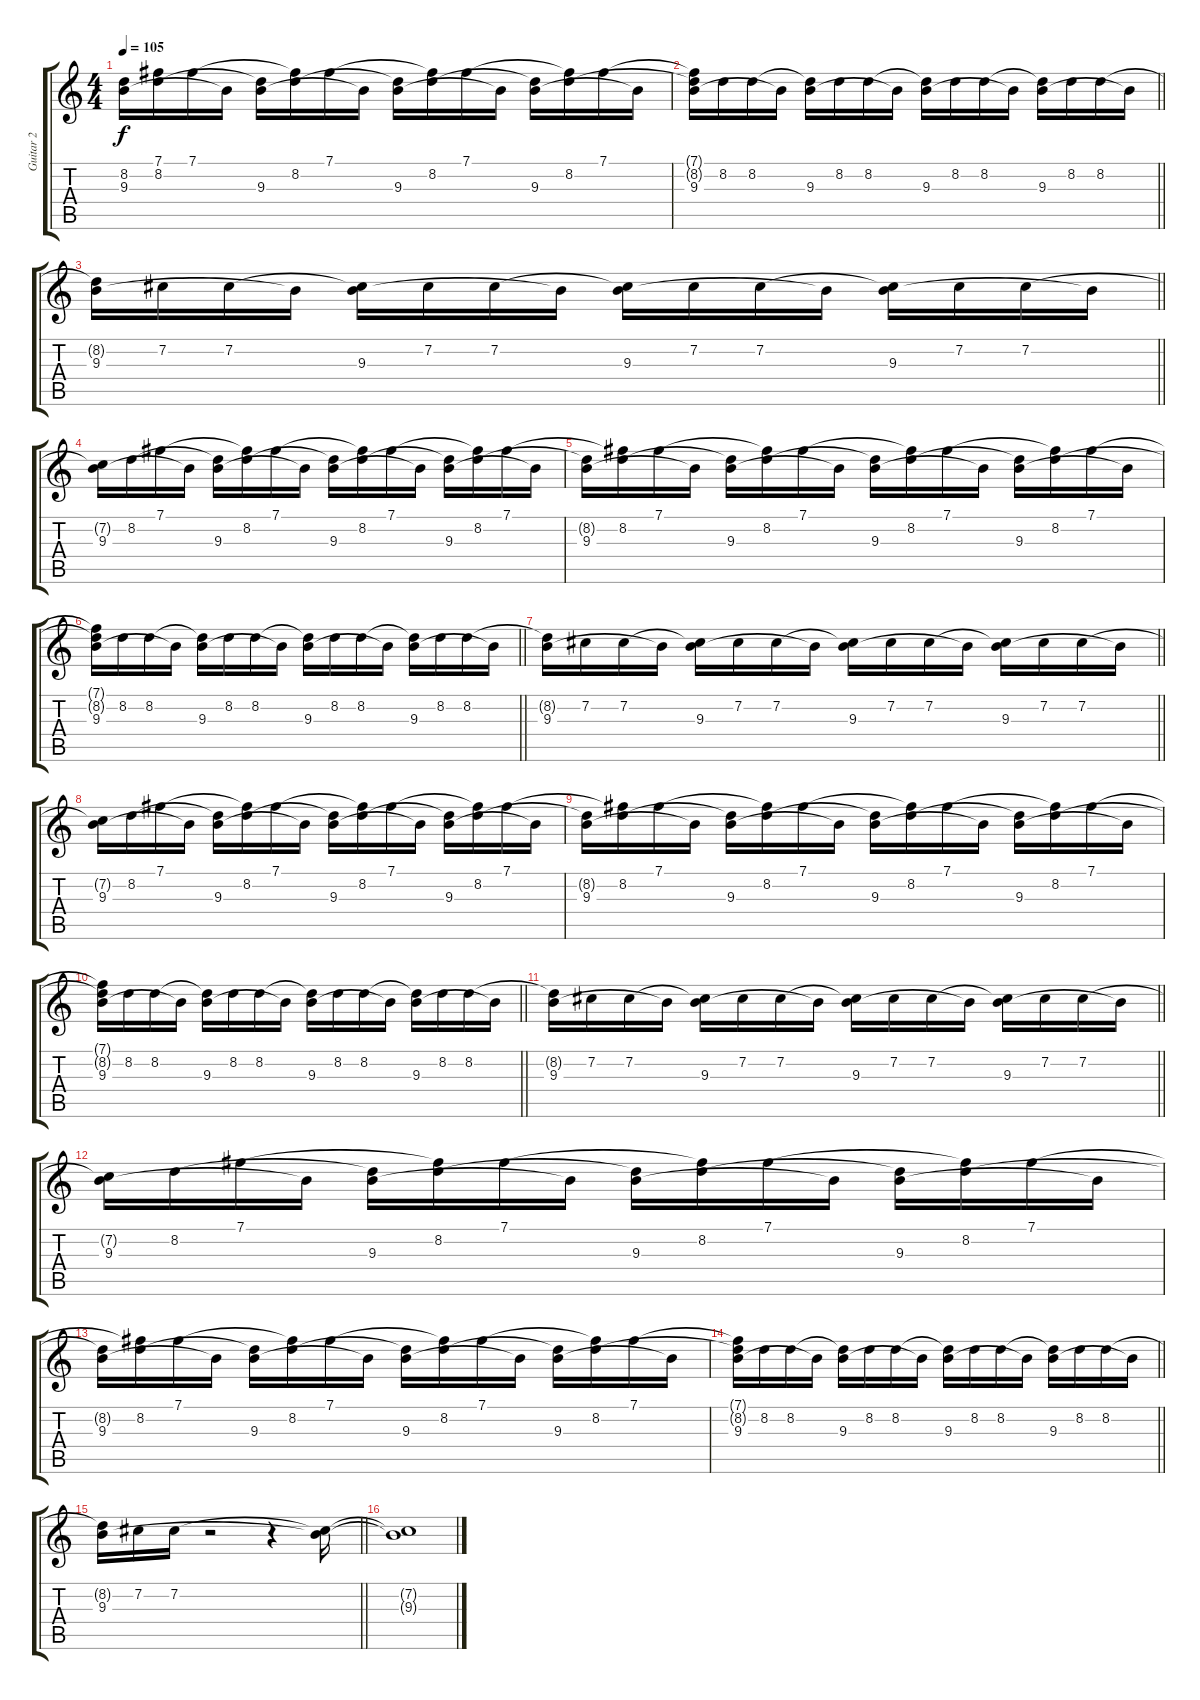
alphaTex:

\track ("Guitar 2" "Guitar 2") {instrument overdrivenguitar}
\staff {score tabs}
\tuning (B3 Gb3 D3 A2 E2 B1) {hide}
\ts (4 4)
\tempo 105
\clef g2
\ks c
(8.2{t} 9.3).16{dy f} (7.1{t} 8.2).16 7.1.16 9.3{t}.16 (8.2{t} 9.3).16 (7.1{t} 8.2).16 7.1.16 9.3{t}.16 (8.2{t} 9.3).16 (7.1{t} 8.2).16 7.1.16 9.3{t}.16 (8.2{t} 9.3).16 (7.1{t} 8.2).16 7.1.16 9.3{t}.16 |
\barLineRight lightlight
(7.1{t} 8.2{t} 9.3).16 8.2.16 8.2.16 9.3{t}.16 (8.2{t} 9.3).16 8.2.16 8.2.16 9.3{t}.16 (8.2{t} 9.3).16 8.2.16 8.2.16 9.3{t}.16 (8.2{t} 9.3).16 8.2.16 8.2.16 9.3{t}.16 |
\barLineRight lightlight
(8.2{t} 9.3).16 7.2.16 7.2.16 9.3{t}.16 (7.2{t} 9.3).16 7.2.16 7.2.16 9.3{t}.16 (7.2{t} 9.3).16 7.2.16 7.2.16 9.3{t}.16 (7.2{t} 9.3).16 7.2.16 7.2.16 9.3{t}.16 |
(7.2{t} 9.3).16 8.2.16 7.1.16 9.3{t}.16 (8.2{t} 9.3).16 (7.1{t} 8.2).16 7.1.16 9.3{t}.16 (8.2{t} 9.3).16 (7.1{t} 8.2).16 7.1.16 9.3{t}.16 (8.2{t} 9.3).16 (7.1{t} 8.2).16 7.1.16 9.3{t}.16 |
(8.2{t} 9.3).16 (7.1{t} 8.2).16 7.1.16 9.3{t}.16 (8.2{t} 9.3).16 (7.1{t} 8.2).16 7.1.16 9.3{t}.16 (8.2{t} 9.3).16 (7.1{t} 8.2).16 7.1.16 9.3{t}.16 (8.2{t} 9.3).16 (7.1{t} 8.2).16 7.1.16 9.3{t}.16 |
\barLineRight lightlight
(7.1{t} 8.2{t} 9.3).16 8.2.16 8.2.16 9.3{t}.16 (8.2{t} 9.3).16 8.2.16 8.2.16 9.3{t}.16 (8.2{t} 9.3).16 8.2.16 8.2.16 9.3{t}.16 (8.2{t} 9.3).16 8.2.16 8.2.16 9.3{t}.16 |
\barLineRight lightlight
(8.2{t} 9.3).16 7.2.16 7.2.16 9.3{t}.16 (7.2{t} 9.3).16 7.2.16 7.2.16 9.3{t}.16 (7.2{t} 9.3).16 7.2.16 7.2.16 9.3{t}.16 (7.2{t} 9.3).16 7.2.16 7.2.16 9.3{t}.16 |
(7.2{t} 9.3).16 8.2.16 7.1.16 9.3{t}.16 (8.2{t} 9.3).16 (7.1{t} 8.2).16 7.1.16 9.3{t}.16 (8.2{t} 9.3).16 (7.1{t} 8.2).16 7.1.16 9.3{t}.16 (8.2{t} 9.3).16 (7.1{t} 8.2).16 7.1.16 9.3{t}.16 |
(8.2{t} 9.3).16 (7.1{t} 8.2).16 7.1.16 9.3{t}.16 (8.2{t} 9.3).16 (7.1{t} 8.2).16 7.1.16 9.3{t}.16 (8.2{t} 9.3).16 (7.1{t} 8.2).16 7.1.16 9.3{t}.16 (8.2{t} 9.3).16 (7.1{t} 8.2).16 7.1.16 9.3{t}.16 |
\barLineRight lightlight
(7.1{t} 8.2{t} 9.3).16 8.2.16 8.2.16 9.3{t}.16 (8.2{t} 9.3).16 8.2.16 8.2.16 9.3{t}.16 (8.2{t} 9.3).16 8.2.16 8.2.16 9.3{t}.16 (8.2{t} 9.3).16 8.2.16 8.2.16 9.3{t}.16 |
\barLineRight lightlight
(8.2{t} 9.3).16 7.2.16 7.2.16 9.3{t}.16 (7.2{t} 9.3).16 7.2.16 7.2.16 9.3{t}.16 (7.2{t} 9.3).16 7.2.16 7.2.16 9.3{t}.16 (7.2{t} 9.3).16 7.2.16 7.2.16 9.3{t}.16 |
(7.2{t} 9.3).16 8.2.16 7.1.16 9.3{t}.16 (8.2{t} 9.3).16 (7.1{t} 8.2).16 7.1.16 9.3{t}.16 (8.2{t} 9.3).16 (7.1{t} 8.2).16 7.1.16 9.3{t}.16 (8.2{t} 9.3).16 (7.1{t} 8.2).16 7.1.16 9.3{t}.16 |
(8.2{t} 9.3).16 (7.1{t} 8.2).16 7.1.16 9.3{t}.16 (8.2{t} 9.3).16 (7.1{t} 8.2).16 7.1.16 9.3{t}.16 (8.2{t} 9.3).16 (7.1{t} 8.2).16 7.1.16 9.3{t}.16 (8.2{t} 9.3).16 (7.1{t} 8.2).16 7.1.16 9.3{t}.16 |
\barLineRight lightlight
(7.1{t} 8.2{t} 9.3).16 8.2.16 8.2.16 9.3{t}.16 (8.2{t} 9.3).16 8.2.16 8.2.16 9.3{t}.16 (8.2{t} 9.3).16 8.2.16 8.2.16 9.3{t}.16 (8.2{t} 9.3).16 8.2.16 8.2.16 9.3{t}.16 |
\barLineRight lightlight
(8.2{t} 9.3).16 7.2.16 7.2.16 r.2 r.4 (7.2{t} 9.3{t}).16 |
(7.2{t} 9.3{t}).1
